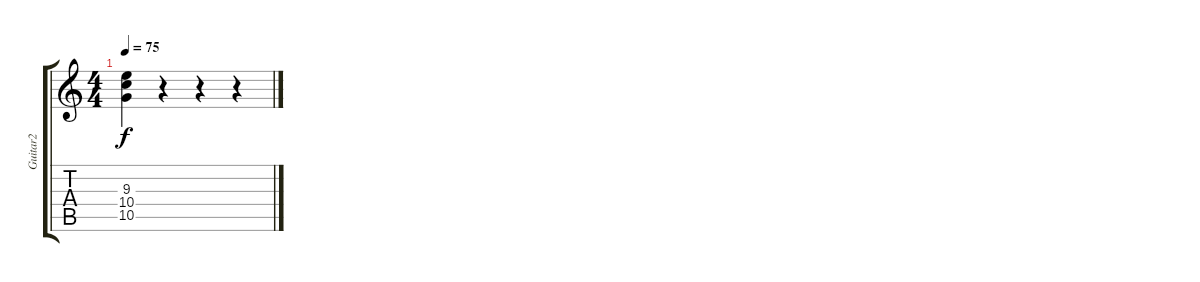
\track ("Guitar2" "Guitar2") {instrument distortionguitar}
\staff {score tabs}
\tuning (E4 B3 G3 D3 A2 E2) {hide}
\ts (4 4)
\tempo 75
\clef g2
\ks c
(9.3 10.4 10.5).4{dy f} r.4 r.4 r.4
